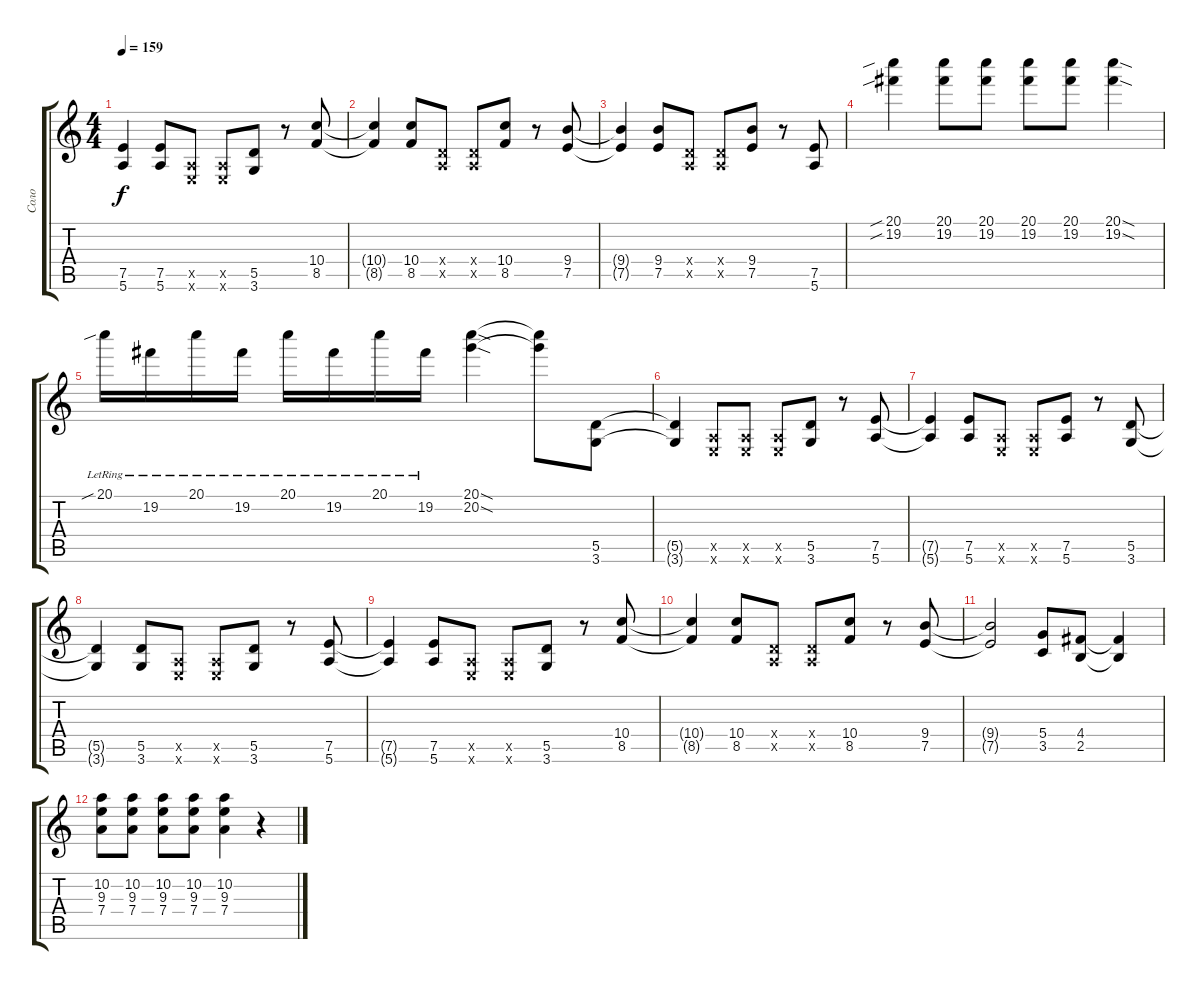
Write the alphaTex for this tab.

\track ("Соло" "Соло") {instrument distortionguitar}
\staff {score tabs}
\tuning (E4 B3 G3 D3 A2 E2) {hide}
\ts (4 4)
\tempo 159
\clef g2
\ks c
(7.5{t} 5.6{t}).4{dy f} (7.5 5.6).8 (0.5{x} 0.6{x}).8 (0.5{x} 0.6{x}).8 (5.5 3.6).8 r.8 (10.4 8.5).8 |
(10.4{t} 8.5{t}).4 (10.4 8.5).8 (0.4{x} 0.5{x}).8 (0.4{x} 0.5{x}).8 (10.4 8.5).8 r.8 (9.4 7.5).8 |
(9.4{t} 7.5{t}).4 (9.4 7.5).8 (0.4{x} 0.5{x}).8 (0.4{x} 0.5{x}).8 (9.4 7.5).8 r.8 (7.5 5.6).8 |
(20.1{sib} 19.2{sib}).4 (20.1 19.2).8 (20.1 19.2).8 (20.1 19.2).8 (20.1 19.2).8 (20.1{sod} 19.2{sod}).4 |
20.1{sib lr}.16 19.2{lr}.16 20.1{lr}.16 19.2{lr}.16 20.1{lr}.16 19.2{lr}.16 20.1{lr}.16 19.2{lr}.16 (20.1{sod} 20.2{sod}).4 (20.1{t} 20.2{t}).8 (5.5 3.6).8 |
(5.5{t} 3.6{t}).4 (0.5{x} 0.6{x}).8 (0.5{x} 0.6{x}).8 (0.5{x} 0.6{x}).8 (5.5 3.6).8 r.8 (7.5 5.6).8 |
(7.5{t} 5.6{t}).4 (7.5 5.6).8 (0.5{x} 0.6{x}).8 (0.5{x} 0.6{x}).8 (7.5 5.6).8 r.8 (5.5 3.6).8 |
(5.5{t} 3.6{t}).4 (5.5 3.6).8 (0.5{x} 0.6{x}).8 (0.5{x} 0.6{x}).8 (5.5 3.6).8 r.8 (7.5 5.6).8 |
(7.5{t} 5.6{t}).4 (7.5 5.6).8 (0.5{x} 0.6{x}).8 (0.5{x} 0.6{x}).8 (5.5 3.6).8 r.8 (10.4 8.5).8 |
(10.4{t} 8.5{t}).4 (10.4 8.5).8 (0.4{x} 0.5{x}).8 (0.4{x} 0.5{x}).8 (10.4 8.5).8 r.8 (9.4 7.5).8 |
(9.4{t} 7.5{t}).2 (5.4 3.5).8 (4.4 2.5).8 (4.4{t} 2.5{t}).4 |
(10.2 9.3 7.4).8 (10.2 9.3 7.4).8 (10.2 9.3 7.4).8 (10.2 9.3 7.4).8 (10.2 9.3 7.4).4 r.4
